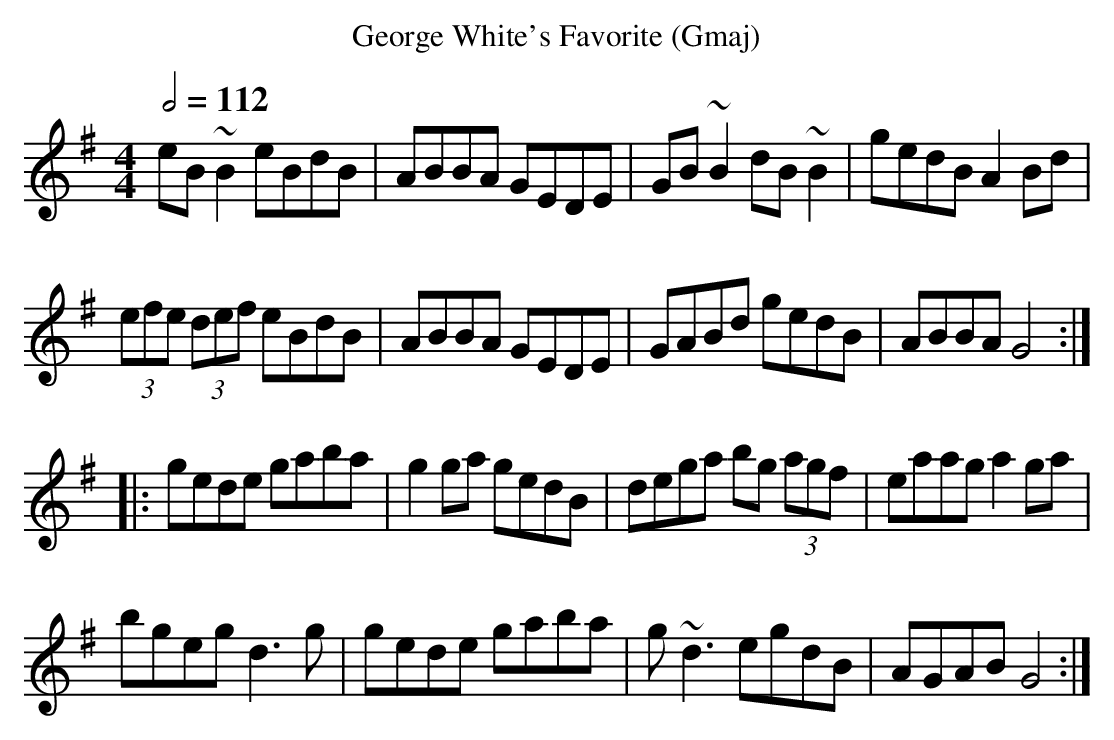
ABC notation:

X:1
T:George White's Favorite (Gmaj)
Q:1/2=112
M:4/4
L:1/8
K:Gmaj
eB~B2 eBdB|ABBA GEDE|GB~B2 dB~B2|gedB A2 Bd|
(3efe (3def eBdB|ABBA GEDE|GABd gedB|ABBA G4:|
|:gede gaba|g2ga gedB| dega bg (3agf|eaag a2 ga |
bgeg d3g|gede gaba|g~d3 egdB|AGAB G4:|
